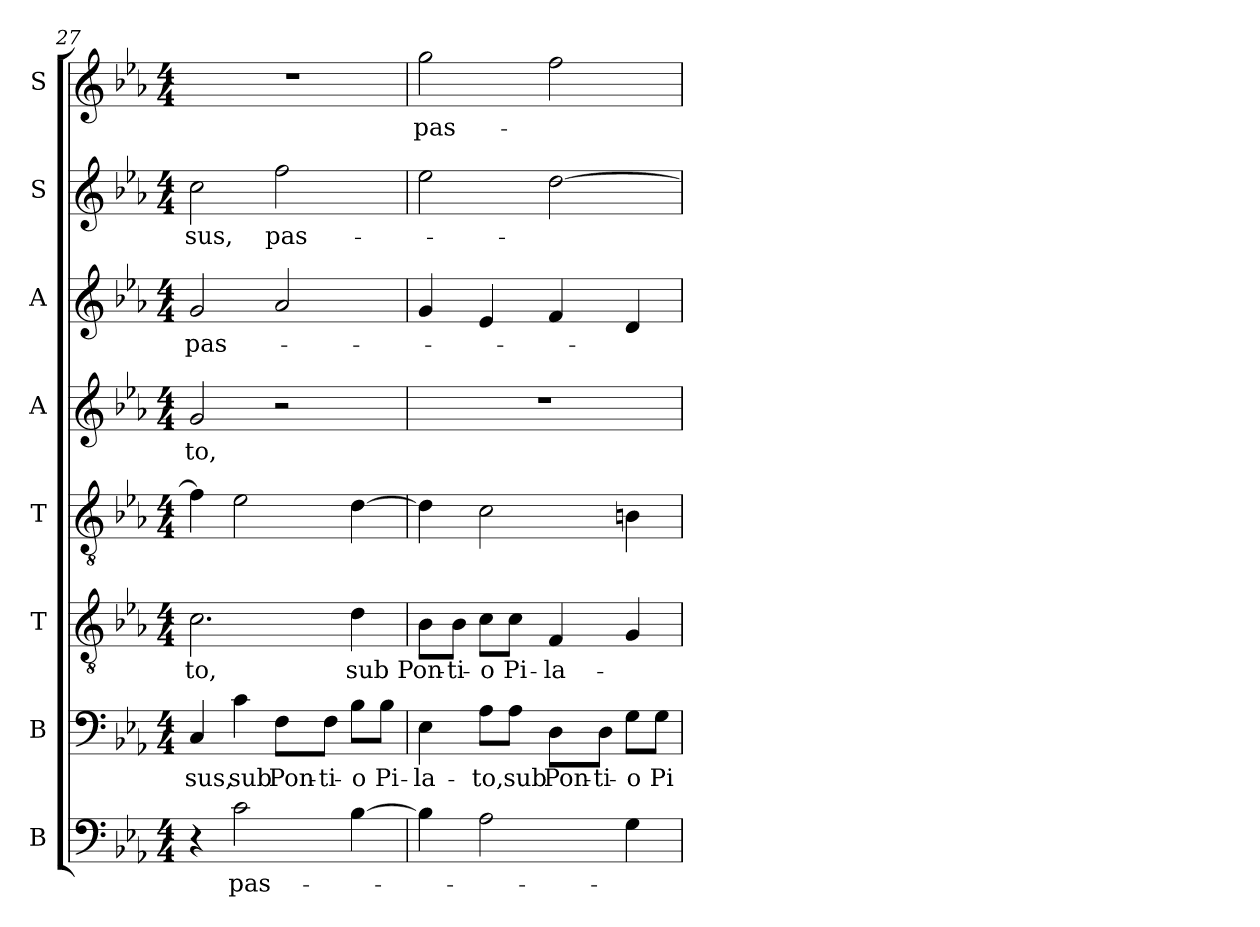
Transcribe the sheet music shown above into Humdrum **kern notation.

**kern	**text	**kern	**text	**kern	**text	**kern	**kern	**text	**kern	**text	**kern	**text	**kern	**text
*part8	*part8	*part7	*part7	*part6	*part6	*part5	*part4	*part4	*part3	*part3	*part2	*part2	*part1	*part1
*staff8	*staff8	*staff7	*staff7	*staff6	*staff6	*staff5	*staff4	*staff4	*staff3	*staff3	*staff2	*staff2	*staff1	*staff1
*I"B	*	*I"B	*	*I"T	*	*I"T	*I"A	*	*I"A	*	*I"S	*	*I"S	*
*I'B.	*	*I'B.	*	*I'T.	*	*I'T.	*I'A.	*	*I'A.	*	*I'S.	*	*I'S.	*
*clefF4	*	*clefF4	*	*clefGv2	*	*clefGv2	*clefG2	*	*clefG2	*	*clefG2	*	*clefG2	*
*	*	*	*	*ITrd7c12	*	*ITrd7c12	*	*	*	*	*	*	*	*
*k[b-e-a-]	*	*k[b-e-a-]	*	*k[b-e-a-]	*	*k[b-e-a-]	*k[b-e-a-]	*	*k[b-e-a-]	*	*k[b-e-a-]	*	*k[b-e-a-]	*
*E-:	*	*E-:	*	*E-:	*	*E-:	*E-:	*	*E-:	*	*E-:	*	*E-:	*
*M4/4	*	*M4/4	*	*M4/4	*	*M4/4	*M4/4	*	*M4/4	*	*M4/4	*	*M4/4	*
=27	=27	=27	=27	=27	=27	=27	=27	=27	=27	=27	=27	=27	=27	=27
!	!	!	!LO:LY:b:color=#000000	!	!	!	!	!	!	!	!	!	!	!
!	!	!	!	!	!LO:LY:b:color=#000000	!	!	!	!	!	!	!	!	!
!	!	!	!	!	!	!	!	!LO:LY:b:color=#000000	!	!	!	!	!	!
!	!	!	!	!	!	!	!	!	!	!LO:LY:b:color=#000000	!	!	!	!
!	!	!	!	!	!	!	!	!	!	!	!	!LO:LY:b:color=#000000	!	!
4r	.	4Ci/	-sus,	2.Ci\	-to,	4Fi\]	2gi/	-to,	2gi/	pas-	2cci\	-sus,	1r	.
!	!LO:LY:b:color=#000000	!	!	!	!	!	!	!	!	!	!	!	!	!
!	!	!	!LO:LY:b:color=#000000	!	!	!	!	!	!	!	!	!	!	!
2ci\	pas-	4ci\	sub	.	.	2E-i\	.	.	.	.	.	.	.	.
!	!	!	!LO:LY:b:color=#000000	!	!	!	!	!	!	!	!	!	!	!
!	!	!	!	!	!	!	!	!	!	!	!	!LO:LY:b:color=#000000	!	!
.	.	8Fi\L	Pon-	.	.	.	2r	.	2a-i/	.	2ffi\	pas-	.	.
!	!	!	!LO:LY:b:color=#000000	!	!	!	!	!	!	!	!	!	!	!
.	.	8Fi\J	-ti-	.	.	.	.	.	.	.	.	.	.	.
!	!	!	!LO:LY:b:color=#000000	!	!	!	!	!	!	!	!	!	!	!
!	!	!	!	!	!LO:LY:b:color=#000000	!	!	!	!	!	!	!	!	!
[4B-i\	.	8B-i\L	-o	4Di\	sub	[4Di\	.	.	.	.	.	.	.	.
!	!	!	!LO:LY:b:color=#000000	!	!	!	!	!	!	!	!	!	!	!
.	.	8B-i\J	Pi-	.	.	.	.	.	.	.	.	.	.	.
=28	=28	=28	=28	=28	=28	=28	=28	=28	=28	=28	=28	=28	=28	=28
!	!	!	!LO:LY:b:color=#000000	!	!	!	!	!	!	!	!	!	!	!
!	!	!	!	!	!LO:LY:b:color=#000000	!	!	!	!	!	!	!	!	!
!	!	!	!	!	!	!	!	!	!	!	!	!	!	!LO:LY:b:color=#000000
4B-i\]	.	4E-i\	-la-	8BB-i\L	Pon-	4Di\]	1r	.	4gi/	.	2ee-i\	.	2ggi\	pas-
!	!	!	!	!	!LO:LY:b:color=#000000	!	!	!	!	!	!	!	!	!
.	.	.	.	8BB-i\J	-ti-	.	.	.	.	.	.	.	.	.
!	!	!	!LO:LY:b:color=#000000	!	!	!	!	!	!	!	!	!	!	!
!	!	!	!	!	!LO:LY:b:color=#000000	!	!	!	!	!	!	!	!	!
2A-i\	.	8A-i\L	-to,	8Ci\L	-o	2Ci\	.	.	4e-i/	.	.	.	.	.
!	!	!	!LO:LY:b:color=#000000	!	!	!	!	!	!	!	!	!	!	!
!	!	!	!	!	!LO:LY:b:color=#000000	!	!	!	!	!	!	!	!	!
.	.	8A-i\J	sub	8Ci\J	Pi-	.	.	.	.	.	.	.	.	.
!	!	!	!LO:LY:b:color=#000000	!	!	!	!	!	!	!	!	!	!	!
!	!	!	!	!	!LO:LY:b:color=#000000	!	!	!	!	!	!	!	!	!
.	.	8Di\L	Pon-	4FFi/	-la-	.	.	.	4fi/	.	[2ddi\	.	2ffi\	.
!	!	!	!LO:LY:b:color=#000000	!	!	!	!	!	!	!	!	!	!	!
.	.	8Di\J	-ti-	.	.	.	.	.	.	.	.	.	.	.
!	!	!	!LO:LY:b:color=#000000	!	!	!	!	!	!	!	!	!	!	!
4Gi\	.	8Gi\L	-o	4GGi/	.	4BBni\	.	.	4di/	.	.	.	.	.
!	!	!	!LO:LY:b:color=#000000	!	!	!	!	!	!	!	!	!	!	!
.	.	8Gi\J	Pi-	.	.	.	.	.	.	.	.	.	.	.
=	=	=	=	=	=	=	=	=	=	=	=	=	=	=
*-	*-	*-	*-	*-	*-	*-	*-	*-	*-	*-	*-	*-	*-	*-
